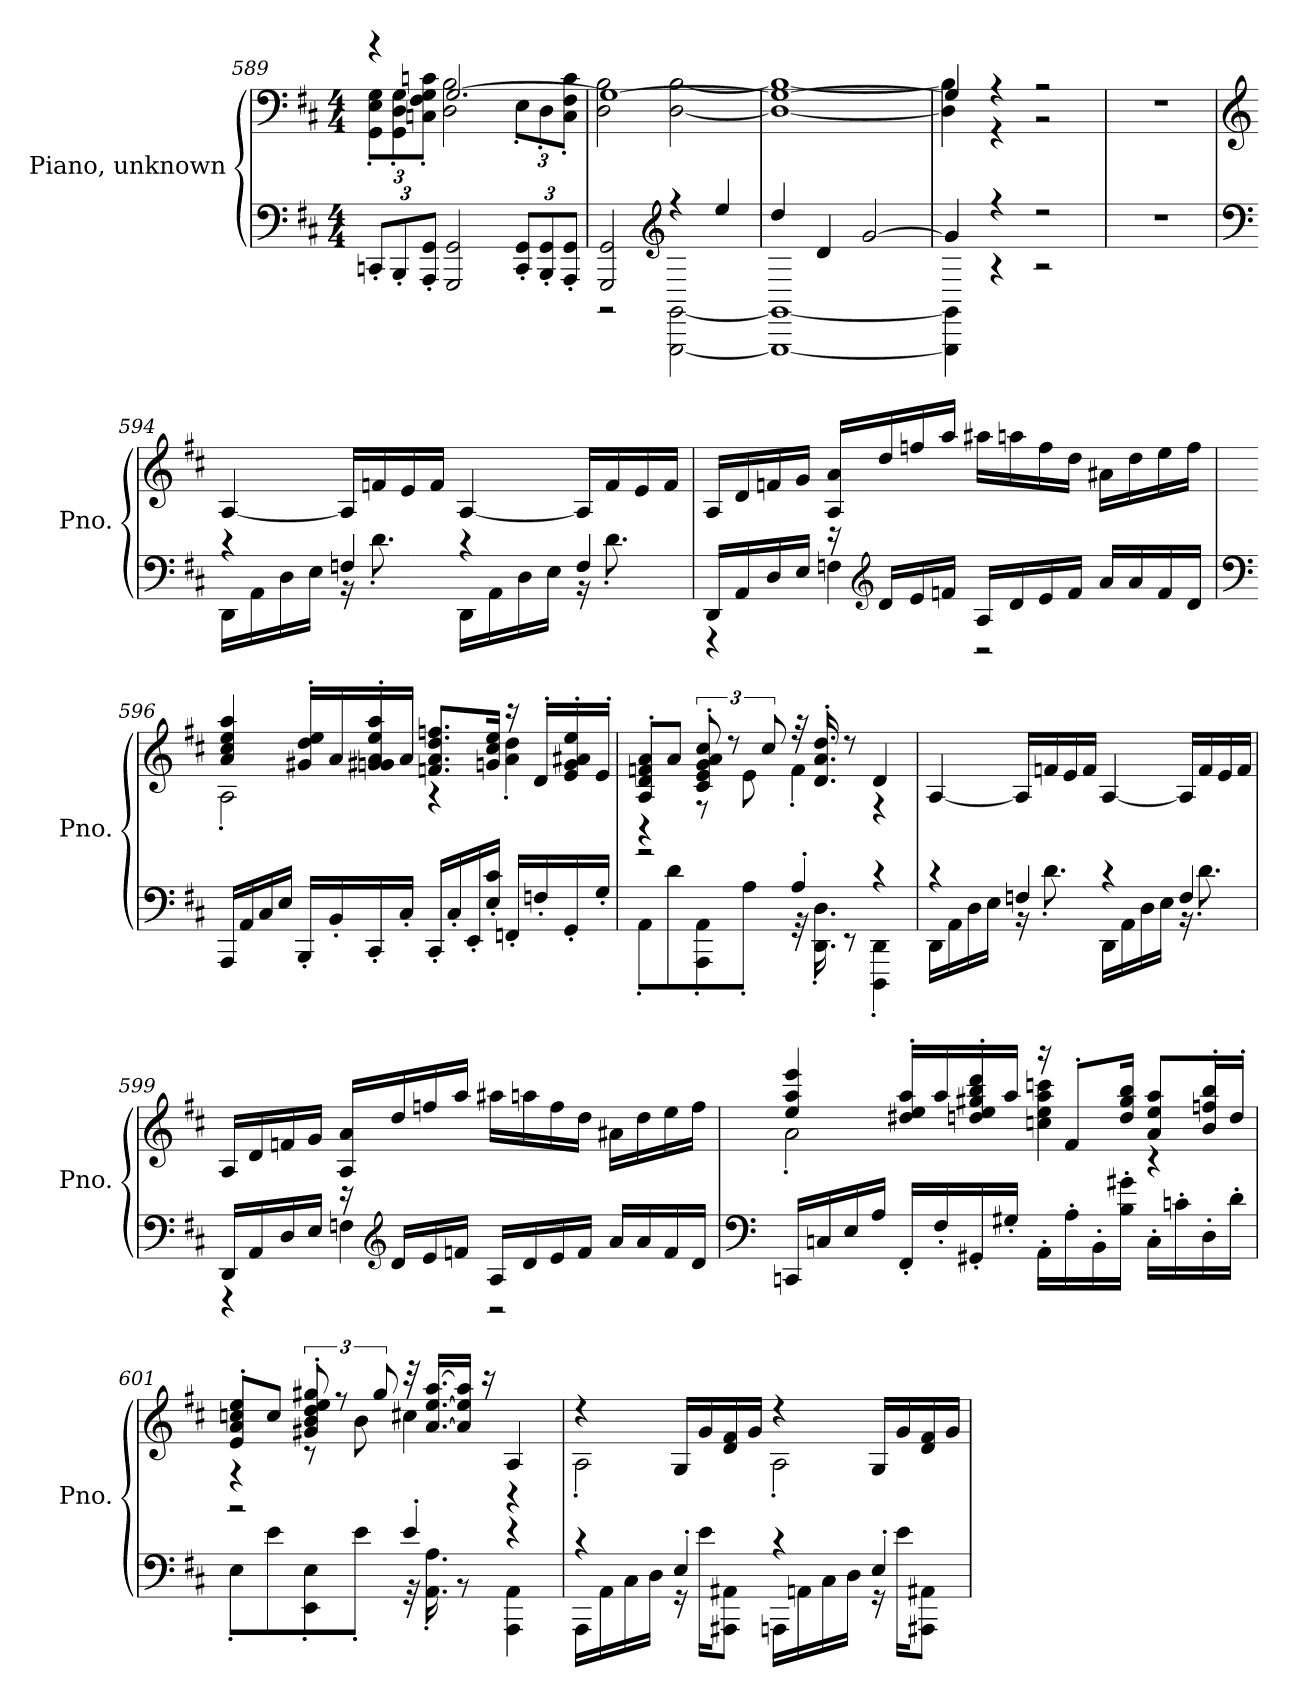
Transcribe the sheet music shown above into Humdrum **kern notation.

**kern	**kern
*part1	*part1
*staff2	*staff1
*I"Piano, unknown	*
*I'Pno.	*
*clefF4	*clefF4
*k[f#c#]	*k[f#c#]
*M4/4	*M4/4
=589	=589
*	*^
*Xbrackettup	*	*Xbrackettup
12CCn'/L	4r	12GG\' 12E\' 12G\'L
12BBB'/	.	12GG\' 12D\' 12G\'
12AAA/' 12GG/'J	.	12Cn\' 12F#\' 12G\' 12cn\'J
2GGG/ 2GG/	[2.G/	2D\ 2B\
12CC/' 12GG/'L	.	12E'\L
12BBB/' 12GG/'	.	12D'\
12AAA/' 12GG/'J	.	12C\' 12F#\' 12c\'J
=590	=590	=590
*^	*	*
2GGG/ 2GG/	2r	1G_	2D\ 2B\
*clefG2	*	*	*
4r	[2GGG\ [2GG\	.	[2D\ [2B\
4ee/	.	.	.
=591	=591	=591	=591
4dd/	1GGG_ 1GG_	1G_	1D_ 1B_
4d/	.	.	.
[2g/	.	.	.
=592	=592	=592	=592
4g/]	4GGG\] 4GG\]	4G/]	4D\] 4B\]
4r	4r	4r	4r
2r	2r	2r	2r
*v	*v	*	*
*	*v	*v
=593	=593
1r	1r
!!LO:LB:g=z
=594	=594
*clefF4	*clefG2
*^	*
4r	16DD\LL	[4A/
.	16AA\	.
.	16D\	.
.	16E\JJ	.
4Fn/	16r	16A/LL]
.	8.d'\	16fn/
.	.	16e/
.	.	16f/JJ
4r	16DD\LL	[4A/
.	16AA\	.
.	16D\	.
.	16E\JJ	.
4F/	16r	16A/LL]
.	8.d'\	16f/
.	.	16e/
.	.	16f/JJ
=595	=595	=595
16DD/LL	4r	16A/LL
16AA/	.	16d/
16D/	.	16fn/
16E/JJ	.	16g/JJ
16r	4Fn\	16A/ 16a/LL
*clefG2	*	*
16d/LL	.	16dd/
16e/	.	16ffn/
16fn/JJ	.	16aa/JJ
16A/LL	2r	16aa#X\LL
16d/	.	16aan\
16e/	.	16ff\
16f/JJ	.	16dd\JJ
16a/LL	.	16a#X\LL
16a/	.	16dd\
16f/	.	16ee\
16d/JJ	.	16ff\JJ
*v	*v	*
!!LO:LB:g=z
=596	=596
*clefF4	*
*	*^
16AAA/LL	4a/ 4cc#/ 4ee/ 4aa/	2A'\
16AA/	.	.
16C#/	.	.
16E/JJ	.	.
16BBB'/LL	16g#X/' 16dd/' 16ee/'LL	.
16BB'/	16a/	.
16CC#'/	16gn/' 16g#X/' 16a/' 16ee/' 16aa/'	.
16C#'/JJ	16a/JJ	.
16CC#'/LL	8.fn/ 8.a/ 8.dd/ 8.ffn/L	4r
16C#'/	.	.
16EE'/	.	.
16E/' 16c#/'JJ	16gn/ 16cc#/ 16ee/Jk	.
16FFn'/LL	16r	4a\' 4dd\'
16Fn'/	16d'/LL	.
16GG'/	16e/' 16g/' 16a#X/' 16ee/'	.
16G'/JJ	16e'/JJ	.
=597	=597	=597
*^	*	*
2r	8AA'\L	8A/' 8d/' 8fn/' 8a/'L	4r
.	8d\	8a/J	.
*	*	*brackettup	*
.	8AAA\' 8AA\'	12c#/' 12e/' 12g/' 12a/' 12cc#/'	8r
.	.	12r	.
.	8A'\J	.	8e\
.	.	12cc#/	.
4A'/	32r	32r	4f'\
.	16.DD\' 16.D\'	16.d/' 16.a/' 16.dd/'	.
.	8r	8r	.
4r	4DDD\' 4DD\'	4d/	4r
*	*	*v	*v
!!LO:LB:g=z
=598	=598	=598
4r	16DD\LL	[4A/
.	16AA\	.
.	16D\	.
.	16E\JJ	.
4Fn/	16r	16A/LL]
.	8.d'\	16fn/
.	.	16e/
.	.	16f/JJ
4r	16DD\LL	[4A/
.	16AA\	.
.	16D\	.
.	16E\JJ	.
4F/	16r	16A/LL]
.	8.d'\	16f/
.	.	16e/
.	.	16f/JJ
=599	=599	=599
16DD/LL	4r	16A/LL
16AA/	.	16d/
16D/	.	16fn/
16E/JJ	.	16g/JJ
16r	4Fn\	16A/ 16a/LL
*clefG2	*	*
16d/LL	.	16dd/
16e/	.	16ffn/
16fn/JJ	.	16aa/JJ
16A/LL	2r	16aa#X\LL
16d/	.	16aan\
16e/	.	16ff\
16f/JJ	.	16dd\JJ
16a/LL	.	16a#X\LL
16a/	.	16dd\
16f/	.	16ee\
16d/JJ	.	16ff\JJ
*v	*v	*
!!LO:PB:g=z
=600	=600
*clefF4	*
*	*^
16CCn/LL	4ee/ 4aa/ 4eee/	2a'\
16Cn/	.	.
16E/	.	.
16A/JJ	.	.
16FF#'/LL	16dd#X/' 16ee/' 16aa/'LL	.
16F#'/	16aa/	.
16GG#X'/	16ddn/' 16ee/' 16gg#X/' 16bb/' 16ddd/'	.
16G#X'/JJ	16aa/JJ	.
16AA'\LL	16r	4ccn\ 4ee\ 4aa\ 4cccn\
16A'\	8f#'/L	.
16BB'\	.	.
16B\' 16g#X\'JJ	16dd/ 16gg#/ 16bb/Jk	.
16C'\LL	8a/ 8ee/ 8aa/L	4r
16cn'\	.	.
16D'\	16b/' 16ffn/' 16bb/'L	.
16d'\JJ	16dd'/JJ	.
=601	=601	=601
*^	*	*
2r	8E'\L	8e/' 8a/' 8ccn/' 8ee/'L	4r
.	8e\	8cc/J	.
.	8EE\' 8E\'	12g#X/' 12b/' 12dd/' 12ee/' 12gg#X/'	8r
.	.	12r	.
.	8e'\J	.	8b\
.	.	12gg#/	.
4e'/	32r	32r	4cc#X\
.	16.AA\' 16.A\'	[16.a/ [16.ee/ [16.aa/LL	.
.	8r	16a/] 16ee/] 16aa/]JJ	.
.	.	16r	.
4r	4AAA\ 4AA\	4A/	4r
!!LO:LB:g=z	!!
=602	=602	=602	=602
4r	16AAA\LL	4r	2A'\
.	16AA\	.	.
.	16C#\	.	.
.	16D\JJ	.	.
4E'/	16r	16G/LL	.
.	16e\KL	16g/	.
.	8AAA#X\ 8AA#X\J	16d/ 16f#/	.
.	.	16g/JJ	.
4r	16AAAn\LL	4r	2A'\
.	16AAn\	.	.
.	16C#\	.	.
.	16D\JJ	.	.
4E'/	16r	16G/LL	.
.	16e\KL	16g/	.
.	8AAA#X\ 8AA#X\J	16d/ 16f#/	.
.	.	16g/JJ	.
*v	*v	*	*
*	*v	*v
=	=
*-	*-
